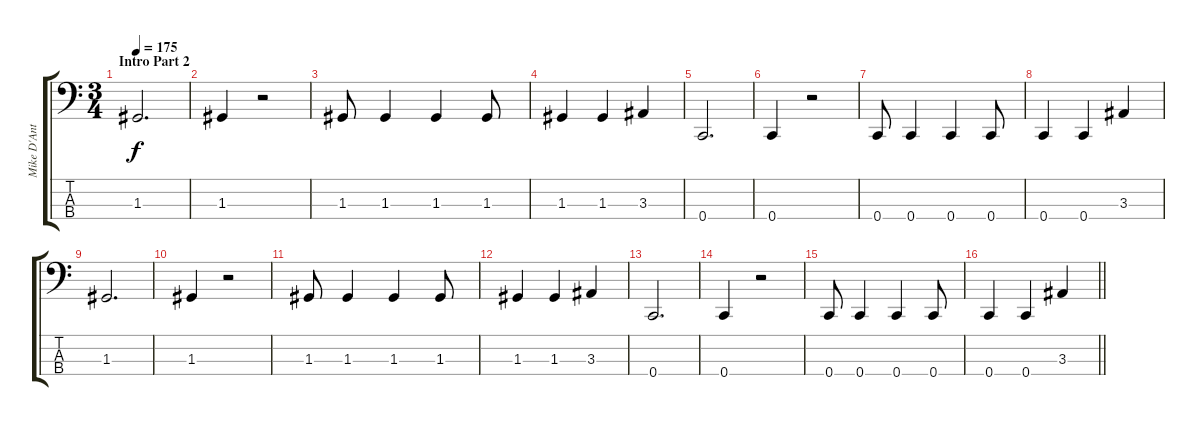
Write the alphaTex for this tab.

\track ("Mike D'Antonio" "Mike D'Ant") {instrument electricbasspick}
\staff {score tabs}
\tuning (F2 C2 G1 C1) {hide}
\ts (3 4)
\section ("" "Intro Part 2")
\tempo 175
\clef f4
\ks c
1.3.2{d dy f} |
1.3.4 r.2 |
1.3.8 1.3.4 1.3.4 1.3.8 |
1.3.4 1.3.4 3.3.4 |
0.4.2{d} |
0.4.4 r.2 |
0.4.8 0.4.4 0.4.4 0.4.8 |
0.4.4 0.4.4 3.3.4 |
1.3.2{d} |
1.3.4 r.2 |
1.3.8 1.3.4 1.3.4 1.3.8 |
1.3.4 1.3.4 3.3.4 |
0.4.2{d} |
0.4.4 r.2 |
0.4.8 0.4.4 0.4.4 0.4.8 |
\barLineRight lightlight
0.4.4 0.4.4 3.3.4
